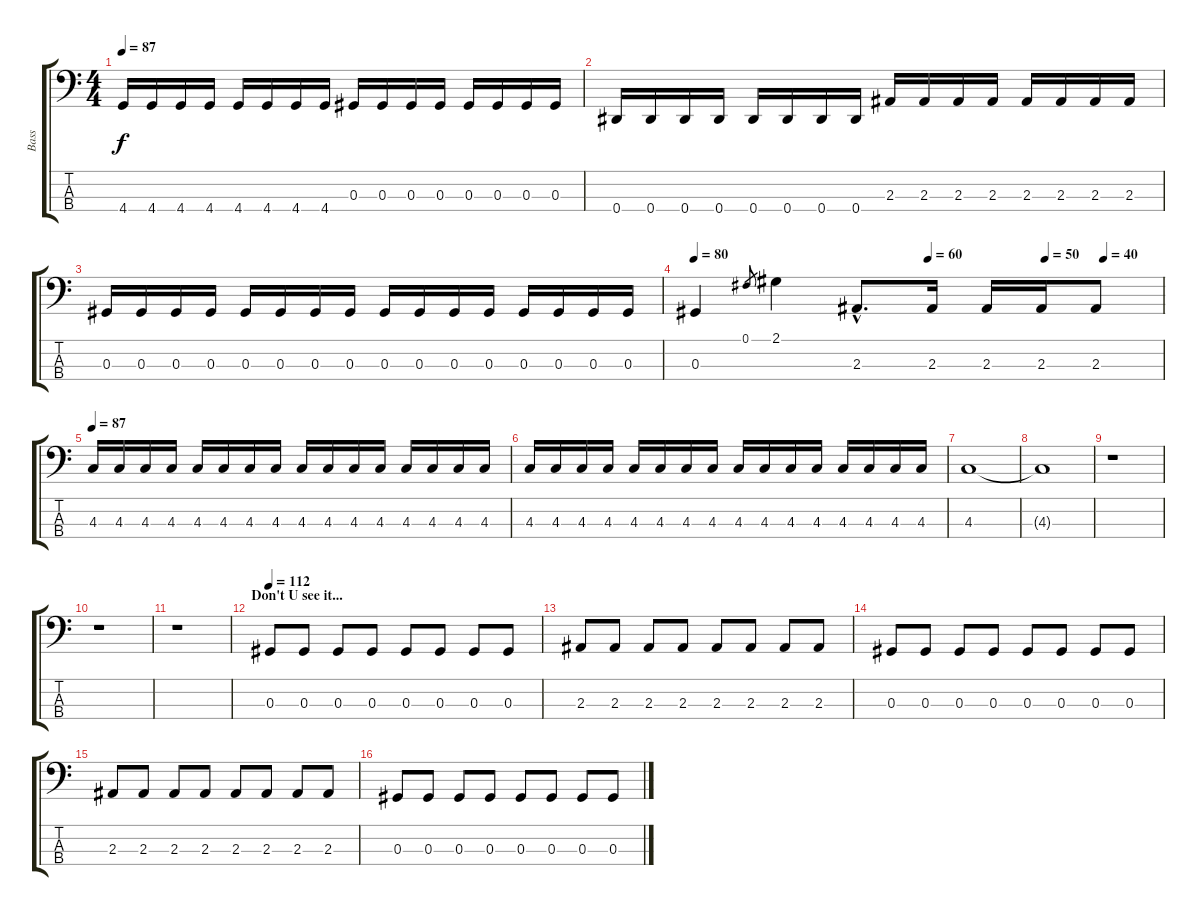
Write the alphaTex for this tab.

\track ("Bass" "Bass") {instrument electricbassfinger}
\staff {score tabs}
\tuning (Gb2 Db2 Ab1 Eb1) {hide}
\ts (4 4)
\tempo 87
\clef f4
\ks c
4.4.16{dy f} 4.4.16 4.4.16 4.4.16 4.4.16 4.4.16 4.4.16 4.4.16 0.3.16 0.3.16 0.3.16 0.3.16 0.3.16 0.3.16 0.3.16 0.3.16 |
0.4.16 0.4.16 0.4.16 0.4.16 0.4.16 0.4.16 0.4.16 0.4.16 2.3.16 2.3.16 2.3.16 2.3.16 2.3.16 2.3.16 2.3.16 2.3.16 |
0.3.16 0.3.16 0.3.16 0.3.16 0.3.16 0.3.16 0.3.16 0.3.16 0.3.16 0.3.16 0.3.16 0.3.16 0.3.16 0.3.16 0.3.16 0.3.16 |
\tempo 80
\tempo (60 0.5)
\tempo (50 0.75)
\tempo (40 0.875)
0.3.4 0.1.8{gr} 2.1.4 2.3{hac}.8{d} 2.3.16 2.3.16 2.3.16 2.3.8 |
\tempo 87
4.3.16 4.3.16 4.3.16 4.3.16 4.3.16 4.3.16 4.3.16 4.3.16 4.3.16 4.3.16 4.3.16 4.3.16 4.3.16 4.3.16 4.3.16 4.3.16 |
4.3.16 4.3.16 4.3.16 4.3.16 4.3.16 4.3.16 4.3.16 4.3.16 4.3.16 4.3.16 4.3.16 4.3.16 4.3.16 4.3.16 4.3.16 4.3.16 |
4.3.1 |
4.3{t}.1 |
r.1 |
r.1 |
r.1 |
\section ("" "Don't U see it...")
\tempo 112
0.3.8 0.3.8 0.3.8 0.3.8 0.3.8 0.3.8 0.3.8 0.3.8 |
2.3.8 2.3.8 2.3.8 2.3.8 2.3.8 2.3.8 2.3.8 2.3.8 |
0.3.8 0.3.8 0.3.8 0.3.8 0.3.8 0.3.8 0.3.8 0.3.8 |
2.3.8 2.3.8 2.3.8 2.3.8 2.3.8 2.3.8 2.3.8 2.3.8 |
0.3.8 0.3.8 0.3.8 0.3.8 0.3.8 0.3.8 0.3.8 0.3.8
